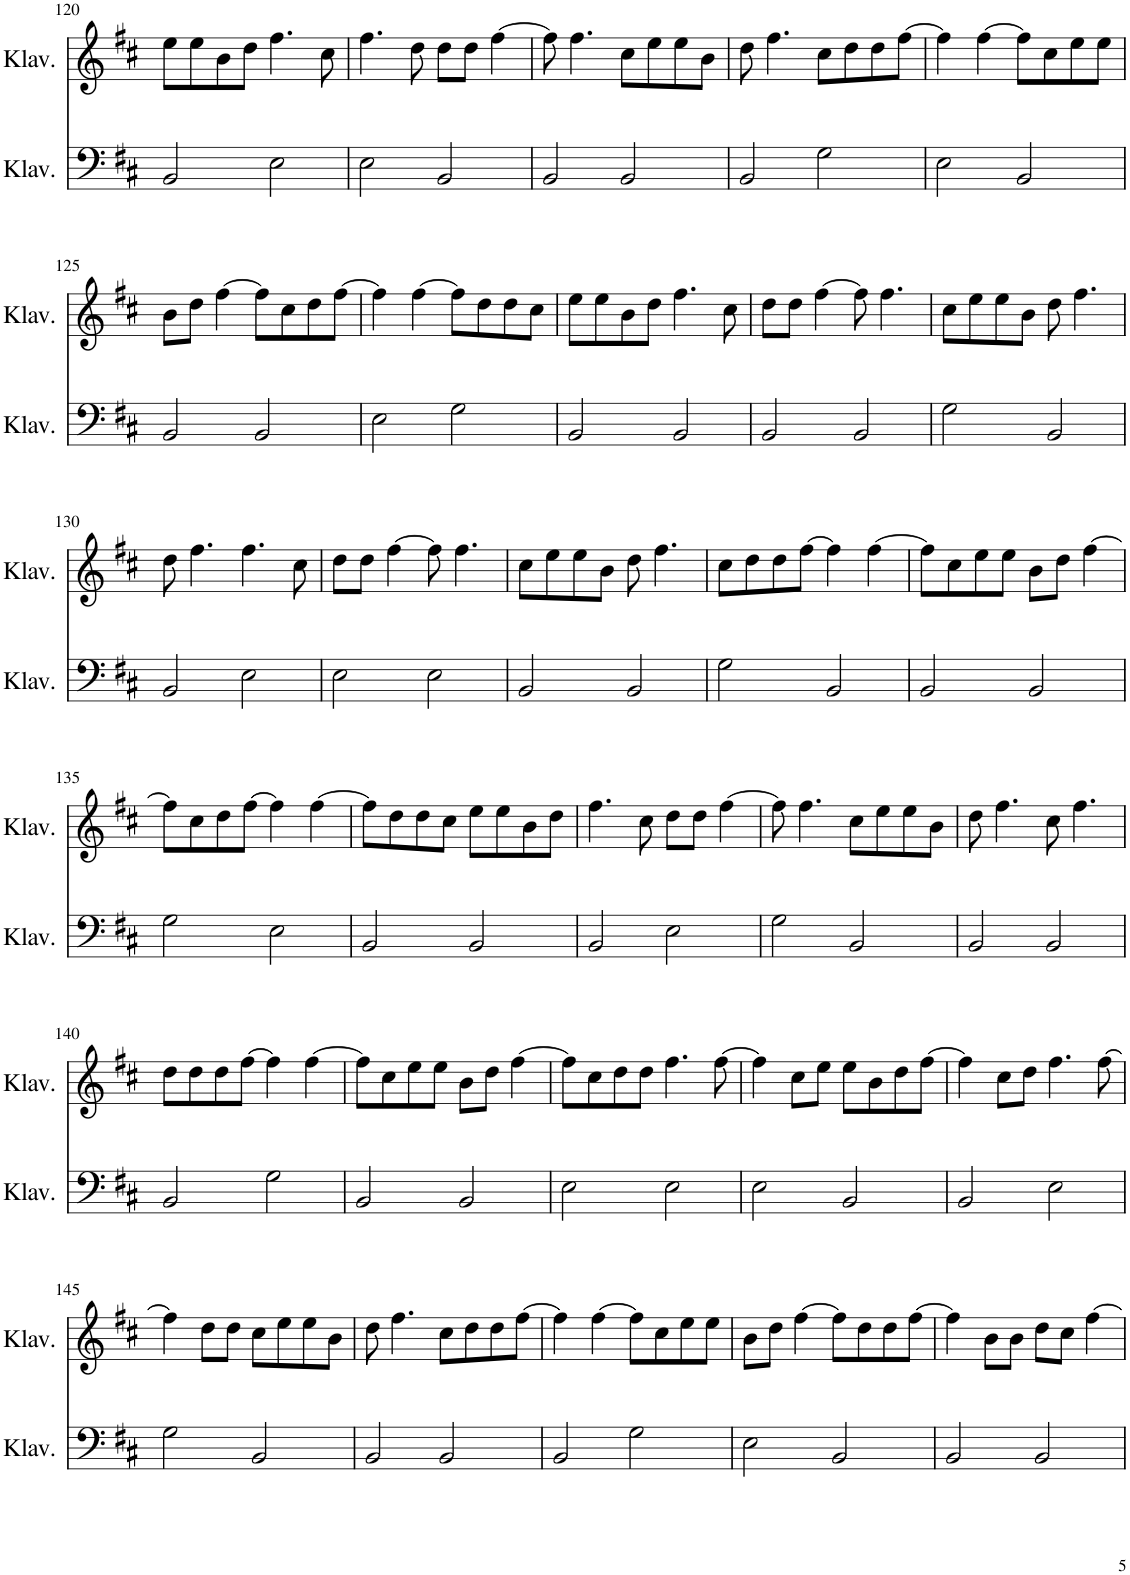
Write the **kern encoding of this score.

**kern	**kern
*part2	*part1
*staff2	*staff1
*I"Klavier	*I"Klavier
*I'Klav.	*I'Klav.
!!LO:PB:g=z
*clefF4	*clefG2
*k[f#c#]	*k[f#c#]
*M4/4	*M4/4
=120	=120
2BB/	8ee\L
.	8ee\
.	8b\
.	8dd\J
2E\	4.ff#\
.	8cc#\
=121	=121
2E\	4.ff#\
.	8dd\
2BB/	8dd\L
.	8dd\J
.	[4ff#\
=122	=122
2BB/	8ff#\]
.	4.ff#\
2BB/	8cc#\L
.	8ee\
.	8ee\
.	8b\J
=123	=123
2BB/	8dd\
.	4.ff#\
2G\	8cc#\L
.	8dd\
.	8dd\
.	[8ff#\J
=124	=124
2E\	4ff#\]
.	[4ff#\
2BB/	8ff#\L]
.	8cc#\
.	8ee\
.	8ee\J
!!LO:LB:g=z
=125	=125
2BB/	8b\L
.	8dd\J
.	[4ff#\
2BB/	8ff#\L]
.	8cc#\
.	8dd\
.	[8ff#\J
=126	=126
2E\	4ff#\]
.	[4ff#\
2G\	8ff#\L]
.	8dd\
.	8dd\
.	8cc#\J
=127	=127
2BB/	8ee\L
.	8ee\
.	8b\
.	8dd\J
2BB/	4.ff#\
.	8cc#\
=128	=128
2BB/	8dd\L
.	8dd\J
.	[4ff#\
2BB/	8ff#\]
.	4.ff#\
=129	=129
2G\	8cc#\L
.	8ee\
.	8ee\
.	8b\J
2BB/	8dd\
.	4.ff#\
!!LO:LB:g=z
=130	=130
2BB/	8dd\
.	4.ff#\
2E\	4.ff#\
.	8cc#\
=131	=131
2E\	8dd\L
.	8dd\J
.	[4ff#\
2E\	8ff#\]
.	4.ff#\
=132	=132
2BB/	8cc#\L
.	8ee\
.	8ee\
.	8b\J
2BB/	8dd\
.	4.ff#\
=133	=133
2G\	8cc#\L
.	8dd\
.	8dd\
.	[8ff#\J
2BB/	4ff#\]
.	[4ff#\
=134	=134
2BB/	8ff#\L]
.	8cc#\
.	8ee\
.	8ee\J
2BB/	8b\L
.	8dd\J
.	[4ff#\
!!LO:LB:g=z
=135	=135
2G\	8ff#\L]
.	8cc#\
.	8dd\
.	[8ff#\J
2E\	4ff#\]
.	[4ff#\
=136	=136
2BB/	8ff#\L]
.	8dd\
.	8dd\
.	8cc#\J
2BB/	8ee\L
.	8ee\
.	8b\
.	8dd\J
=137	=137
2BB/	4.ff#\
.	8cc#\
2E\	8dd\L
.	8dd\J
.	[4ff#\
=138	=138
2G\	8ff#\]
.	4.ff#\
2BB/	8cc#\L
.	8ee\
.	8ee\
.	8b\J
=139	=139
2BB/	8dd\
.	4.ff#\
2BB/	8cc#\
.	4.ff#\
!!LO:LB:g=z
=140	=140
2BB/	8dd\L
.	8dd\
.	8dd\
.	[8ff#\J
2G\	4ff#\]
.	[4ff#\
=141	=141
2BB/	8ff#\L]
.	8cc#\
.	8ee\
.	8ee\J
2BB/	8b\L
.	8dd\J
.	[4ff#\
=142	=142
2E\	8ff#\L]
.	8cc#\
.	8dd\
.	8dd\J
2E\	4.ff#\
.	[8ff#\
=143	=143
2E\	4ff#\]
.	8cc#\L
.	8ee\J
2BB/	8ee\L
.	8b\
.	8dd\
.	[8ff#\J
=144	=144
2BB/	4ff#\]
.	8cc#\L
.	8dd\J
2E\	4.ff#\
.	[8ff#\
!!LO:LB:g=z
=145	=145
2G\	4ff#\]
.	8dd\L
.	8dd\J
2BB/	8cc#\L
.	8ee\
.	8ee\
.	8b\J
=146	=146
2BB/	8dd\
.	4.ff#\
2BB/	8cc#\L
.	8dd\
.	8dd\
.	[8ff#\J
=147	=147
2BB/	4ff#\]
.	[4ff#\
2G\	8ff#\L]
.	8cc#\
.	8ee\
.	8ee\J
=148	=148
2E\	8b\L
.	8dd\J
.	[4ff#\
2BB/	8ff#\L]
.	8dd\
.	8dd\
.	[8ff#\J
=149	=149
2BB/	4ff#\]
.	8b\L
.	8b\J
2BB/	8dd\L
.	8cc#\J
.	[4ff#\
=	=
*-	*-
